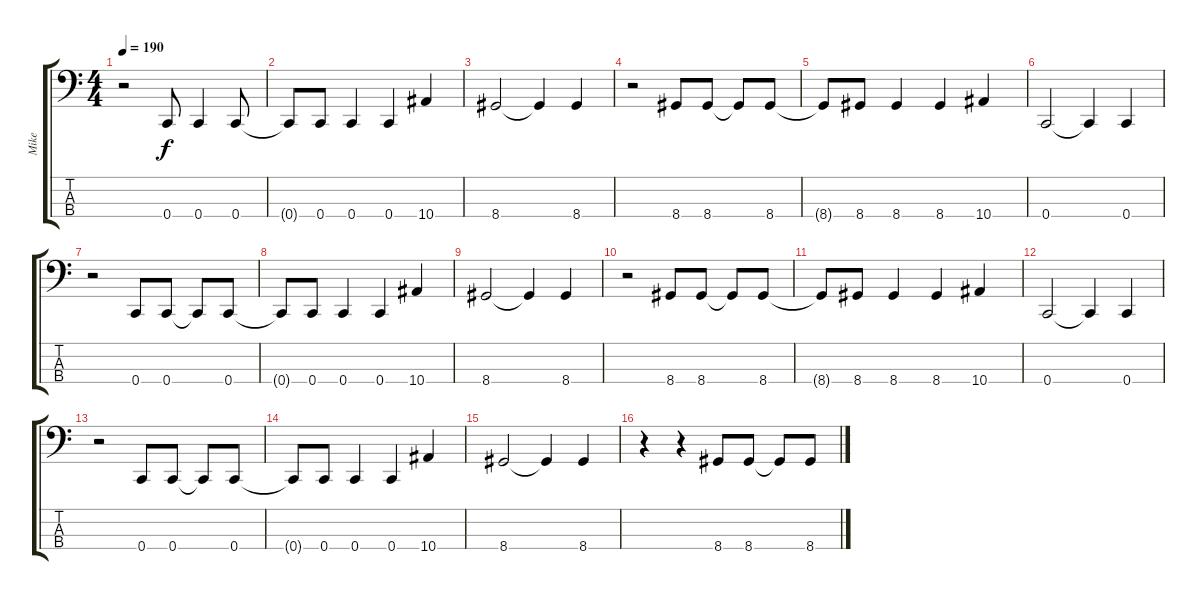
\track ("Mike" "Mike") {instrument electricbassfinger}
\staff {score tabs}
\tuning (F2 C2 G1 C1) {hide}
\ts (4 4)
\tempo 190
\clef f4
\ks c
r.2{dy f} 0.4.8 0.4.4 0.4.8 |
0.4{t}.8 0.4.8 0.4.4 0.4.4 10.4.4 |
8.4.2 8.4{t}.4 8.4.4 |
r.2 8.4.8 8.4.8 8.4{t}.8 8.4.8 |
8.4{t}.8 8.4.8 8.4.4 8.4.4 10.4.4 |
0.4.2 0.4{t}.4 0.4.4 |
r.2 0.4.8 0.4.8 0.4{t}.8 0.4.8 |
0.4{t}.8 0.4.8 0.4.4 0.4.4 10.4.4 |
8.4.2 8.4{t}.4 8.4.4 |
r.2 8.4.8 8.4.8 8.4{t}.8 8.4.8 |
8.4{t}.8 8.4.8 8.4.4 8.4.4 10.4.4 |
0.4.2 0.4{t}.4 0.4.4 |
r.2 0.4.8 0.4.8 0.4{t}.8 0.4.8 |
0.4{t}.8 0.4.8 0.4.4 0.4.4 10.4.4 |
8.4.2 8.4{t}.4 8.4.4 |
r.4 r.4 8.4.8 8.4.8 8.4{t}.8 8.4.8
